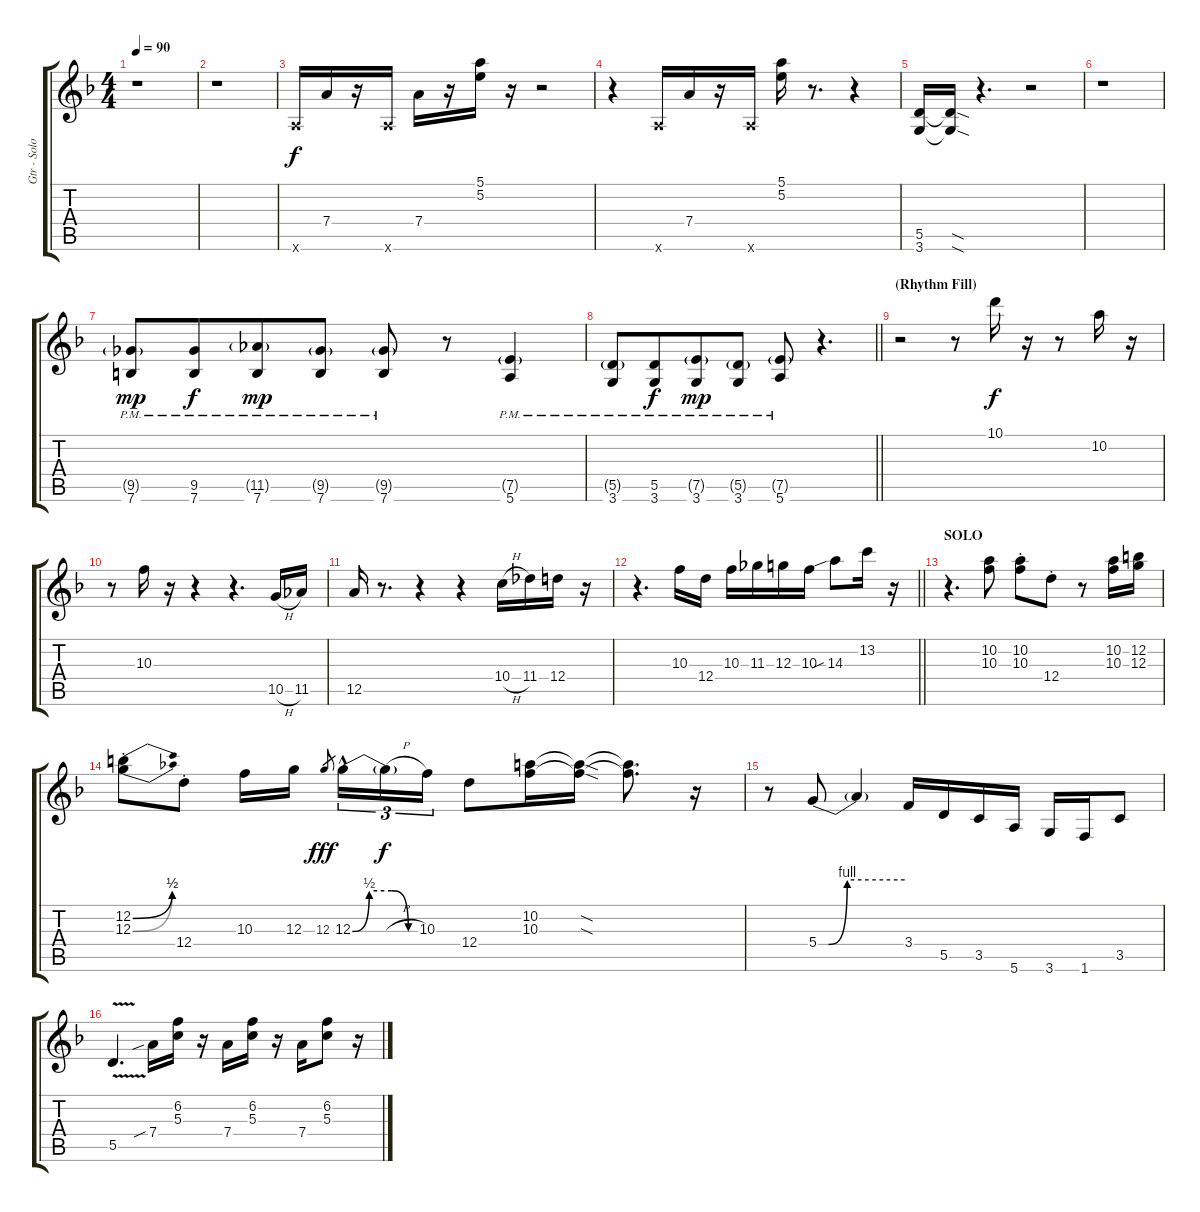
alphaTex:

\track ("Gtr - Solo" "Gtr - Solo") {instrument overdrivenguitar}
\staff {score tabs}
\tuning (E4 B3 G3 D3 A2 E2) {hide}
\ts (4 4)
\tempo 90
\clef g2
\ks dminor
r.1{dy f} |
r.1 |
5.6{x}.16 7.4.16 r.16 5.6{x}.16 7.4.16 r.16 (5.1 5.2).16 r.16 r.2 |
r.4 5.6{x}.16 7.4.16 r.16 5.6{x}.16 (5.1 5.2).16 r.8{d} r.4 |
(5.5 3.6).16 (5.5{sod t} 3.6{sod t}).16 r.4{d} r.2 |
r.1 |
(9.5{g} 7.6{pm}).8{dy mp} (9.5{pm} 7.6{pm}).8{dy f beam merge} (11.5{g} 7.6{pm}).8{dy mp} (9.5{g} 7.6{pm}).8 (9.5{g} 7.6{pm}).8 r.8 (7.5{g} 5.6{pm}).4 |
\barLineRight lightlight
(5.5{g} 3.6{pm}).8 (5.5{pm} 3.6{pm}).8{dy f beam merge} (7.5{g} 3.6{pm}).8{dy mp} (5.5{g} 3.6{pm}).8 (7.5{g} 5.6{pm}).8 r.4{d} |
\section ("" "(Rhythm Fill)")
r.2 r.8 10.1.16{dy f} r.16 r.8 10.2.16 r.16 |
r.8 10.3.16 r.16 r.4 r.4{d} 10.5{h}.16 11.5.16 |
12.5.16 r.8{d} r.4 r.4 10.4{h}.16 11.4.16 12.4.16 r.16 |
\barLineRight lightlight
r.4{d} 10.3.16 12.4.16 10.3.16 11.3.16 12.3.16 10.3.16 14.3{sib}.8 13.2.16 r.16 |
\section ("" "SOLO")
r.4{d} (10.2 10.3).8 (10.2{st} 10.3{st}).8 12.4{st}.8 r.8 (10.2 10.3).16 (12.2 12.3).16 |
(12.2{be (bend 0 0 60 2) st} 12.3{be (bend 0 0 60 2) st}).8 12.4{st}.8 10.3.16 12.3.16 12.3.8{gr dy fff beam splitsecondary} 12.3{be (custom 0 0 15 2 35 2 50 0 60 0) hac}.16{tu (3 2)} 12.3{h t}.16{tu (3 2) dy f} 10.3.16{tu (3 2)} 12.4.8 (10.2 10.3).16 (10.2{sod t} 10.3{sod t}).16 (10.2{t} 10.3{t}).8{d} r.16 |
r.8 5.4{be (custom 0 0 7 0 20 4 60 4)}.8 5.4{t}.4 3.4.16 5.5.16 3.5.16 5.6.16 3.6.16 1.6.16 3.5.8 |
5.5{v}.4{d} 7.4{sib}.16 (6.2 5.3).16 r.16 7.4.16 (6.2 5.3).16 r.16 7.4.16 (6.2 5.3).8 r.16
